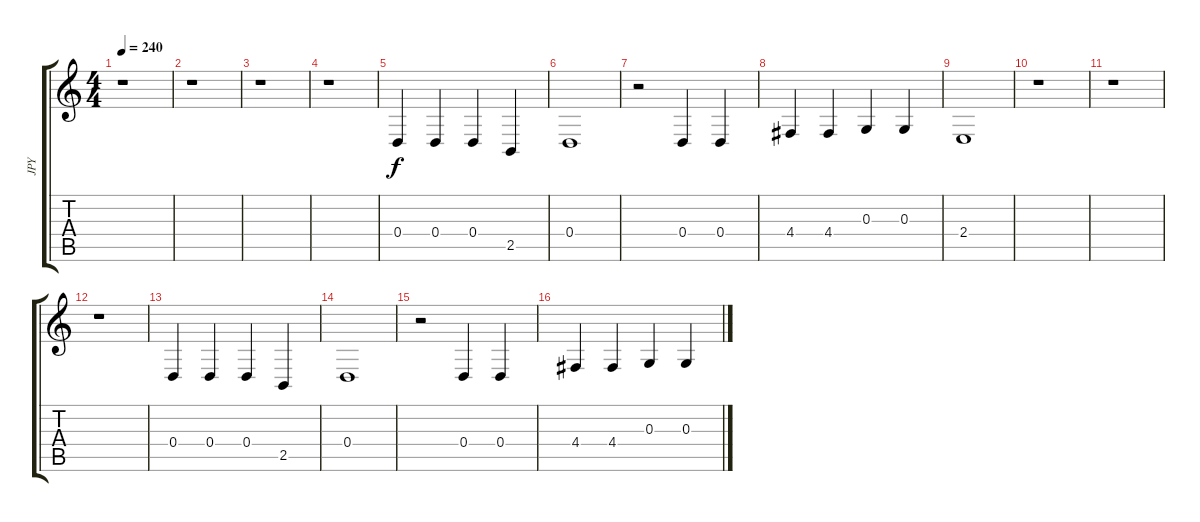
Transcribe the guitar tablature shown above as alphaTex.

\track ("JPY" "JPY") {instrument acousticgrandpiano}
\staff {score tabs}
\tuning (E4 B3 G3 D3 A2 E2) {hide}
\ts (4 4)
\tempo 240
\clef g2
\ks c
r.1{dy f} |
r.1 |
r.1 |
r.1 |
0.4.4{volume 13 balance 8 instrument acousticgrandpiano} 0.4.4 0.4.4 2.5.4 |
0.4.1 |
r.2 0.4.4 0.4.4 |
4.4.4 4.4.4 0.3.4 0.3.4 |
2.4.1 |
r.1 |
r.1 |
r.1 |
0.4.4 0.4.4 0.4.4 2.5.4 |
0.4.1 |
r.2 0.4.4 0.4.4 |
4.4.4 4.4.4 0.3.4 0.3.4
